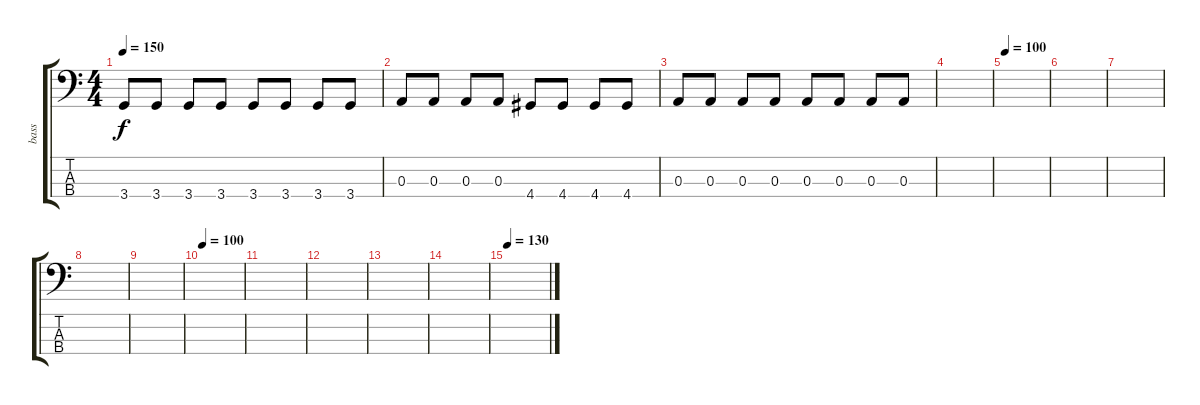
\track ("bass" "bass") {instrument electricbassfinger}
\staff {score tabs}
\tuning (G2 D2 A1 E1) {hide}
\ts (4 4)
\tempo 150
\clef f4
\ks c
3.4.8{dy f} 3.4.8 3.4.8 3.4.8 3.4.8 3.4.8 3.4.8 3.4.8 |
0.3.8 0.3.8 0.3.8 0.3.8 4.4.8 4.4.8 4.4.8 4.4.8 |
0.3.8 0.3.8 0.3.8 0.3.8 0.3.8 0.3.8 0.3.8 0.3.8 |
|
\tempo 100
|
|
|
|
|
\tempo 100
|
|
|
|
|
\tempo 130
